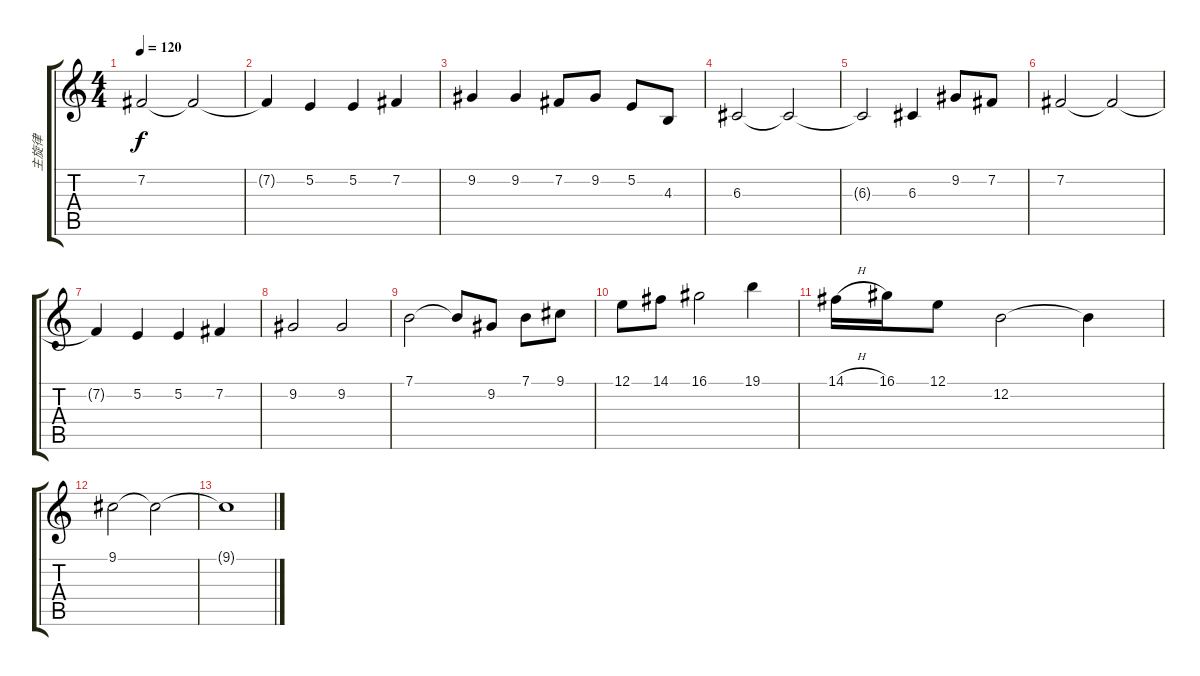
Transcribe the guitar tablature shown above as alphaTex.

\track ("主旋律" "主旋律") {instrument pad3polysynth}
\staff {score tabs}
\tuning (E4 B3 G3 D3 A2 E2) {hide}
\ts (4 4)
\tempo 120
\clef g2
\ks c
7.2.2{dy f} 7.2{t}.2 |
7.2{t}.4 5.2.4 5.2.4 7.2.4 |
9.2.4 9.2.4 7.2.8 9.2.8 5.2.8 4.3.8 |
6.3.2 6.3{t}.2 |
6.3{t}.2 6.3.4 9.2.8 7.2.8 |
7.2.2 7.2{t}.2 |
7.2{t}.4 5.2.4 5.2.4 7.2.4 |
9.2.2 9.2.2 |
7.1.2 7.1{t}.8 9.2.8 7.1.8 9.1.8 |
12.1.8 14.1.8 16.1.2 19.1.4 |
14.1{h}.16 16.1.16 12.1.8 12.2.2 12.2{t}.4 |
9.1.2 9.1{t}.2 |
9.1{t}.1
